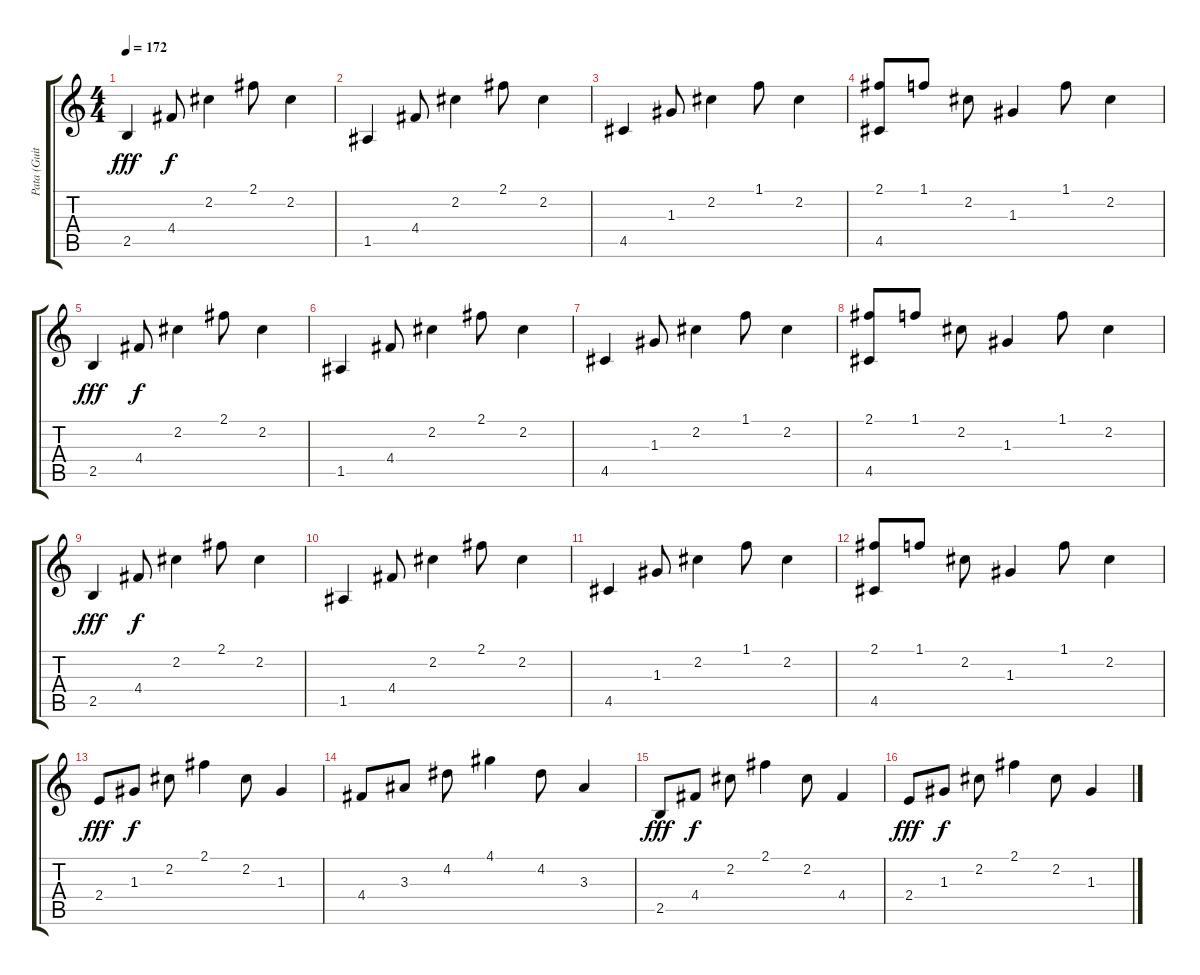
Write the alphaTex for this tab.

\track ("Pata (Guitar Two)" "Pata (Guit") {instrument acousticguitarsteel}
\staff {score tabs}
\tuning (E4 B3 G3 D3 A2 E2) {hide}
\ts (4 4)
\tempo 172
\clef g2
\ks c
2.5.4{dy fff} 4.4.8{dy f} 2.2.4 2.1.8 2.2.4 |
1.5.4 4.4.8 2.2.4 2.1.8 2.2.4 |
4.5.4 1.3.8 2.2.4 1.1.8 2.2.4 |
(2.1 4.5).8 1.1.8 2.2.8 1.3.4 1.1.8 2.2.4 |
2.5.4{dy fff} 4.4.8{dy f} 2.2.4 2.1.8 2.2.4 |
1.5.4 4.4.8 2.2.4 2.1.8 2.2.4 |
4.5.4 1.3.8 2.2.4 1.1.8 2.2.4 |
(2.1 4.5).8 1.1.8 2.2.8 1.3.4 1.1.8 2.2.4 |
2.5.4{dy fff} 4.4.8{dy f} 2.2.4 2.1.8 2.2.4 |
1.5.4 4.4.8 2.2.4 2.1.8 2.2.4 |
4.5.4 1.3.8 2.2.4 1.1.8 2.2.4 |
(2.1 4.5).8 1.1.8 2.2.8 1.3.4 1.1.8 2.2.4 |
2.4.8{dy fff volume 15 instrument brightacousticpiano} 1.3.8{dy f} 2.2.8 2.1.4 2.2.8 1.3.4 |
4.4.8 3.3.8 4.2.8 4.1.4 4.2.8 3.3.4 |
2.5.8{dy fff} 4.4.8{dy f} 2.2.8 2.1.4 2.2.8 4.4.4 |
2.4.8{dy fff} 1.3.8{dy f} 2.2.8 2.1.4 2.2.8 1.3.4
